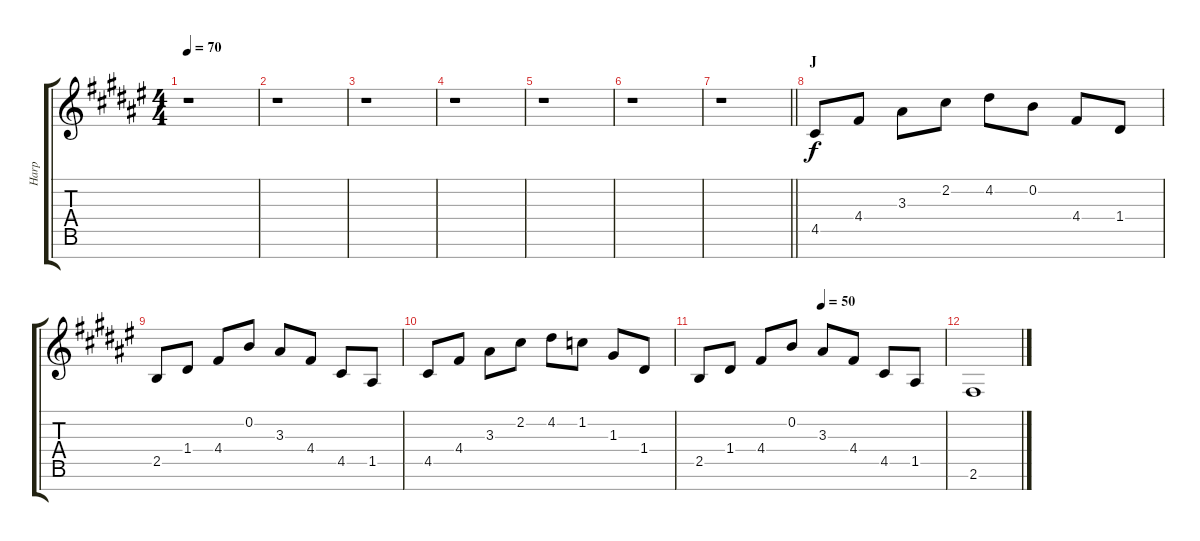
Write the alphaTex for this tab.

\track ("Harp" "Harp") {instrument orchestralharp}
\staff {score tabs}
\tuning (E5 B4 G4 D4 A3 E3 B2) {hide}
\ts (4 4)
\tempo 70
\clef g2
\ks f#
r.1{dy f} |
r.1 |
r.1 |
r.1 |
r.1 |
r.1 |
\barLineRight lightlight
r.1 |
\section ("" "J")
4.5.8 4.4.8 3.3.8 2.2.8 4.2.8 0.2.8 4.4.8 1.4.8 |
2.5.8 1.4.8 4.4.8 0.2.8 3.3.8 4.4.8 4.5.8 1.5.8 |
4.5.8 4.4.8 3.3.8 2.2.8 4.2.8 1.2.8 1.3.8 1.4.8 |
\tempo (50 0.5)
2.5.8 1.4.8 4.4.8 0.2.8 3.3.8 4.4.8 4.5.8 1.5.8 |
2.6.1
